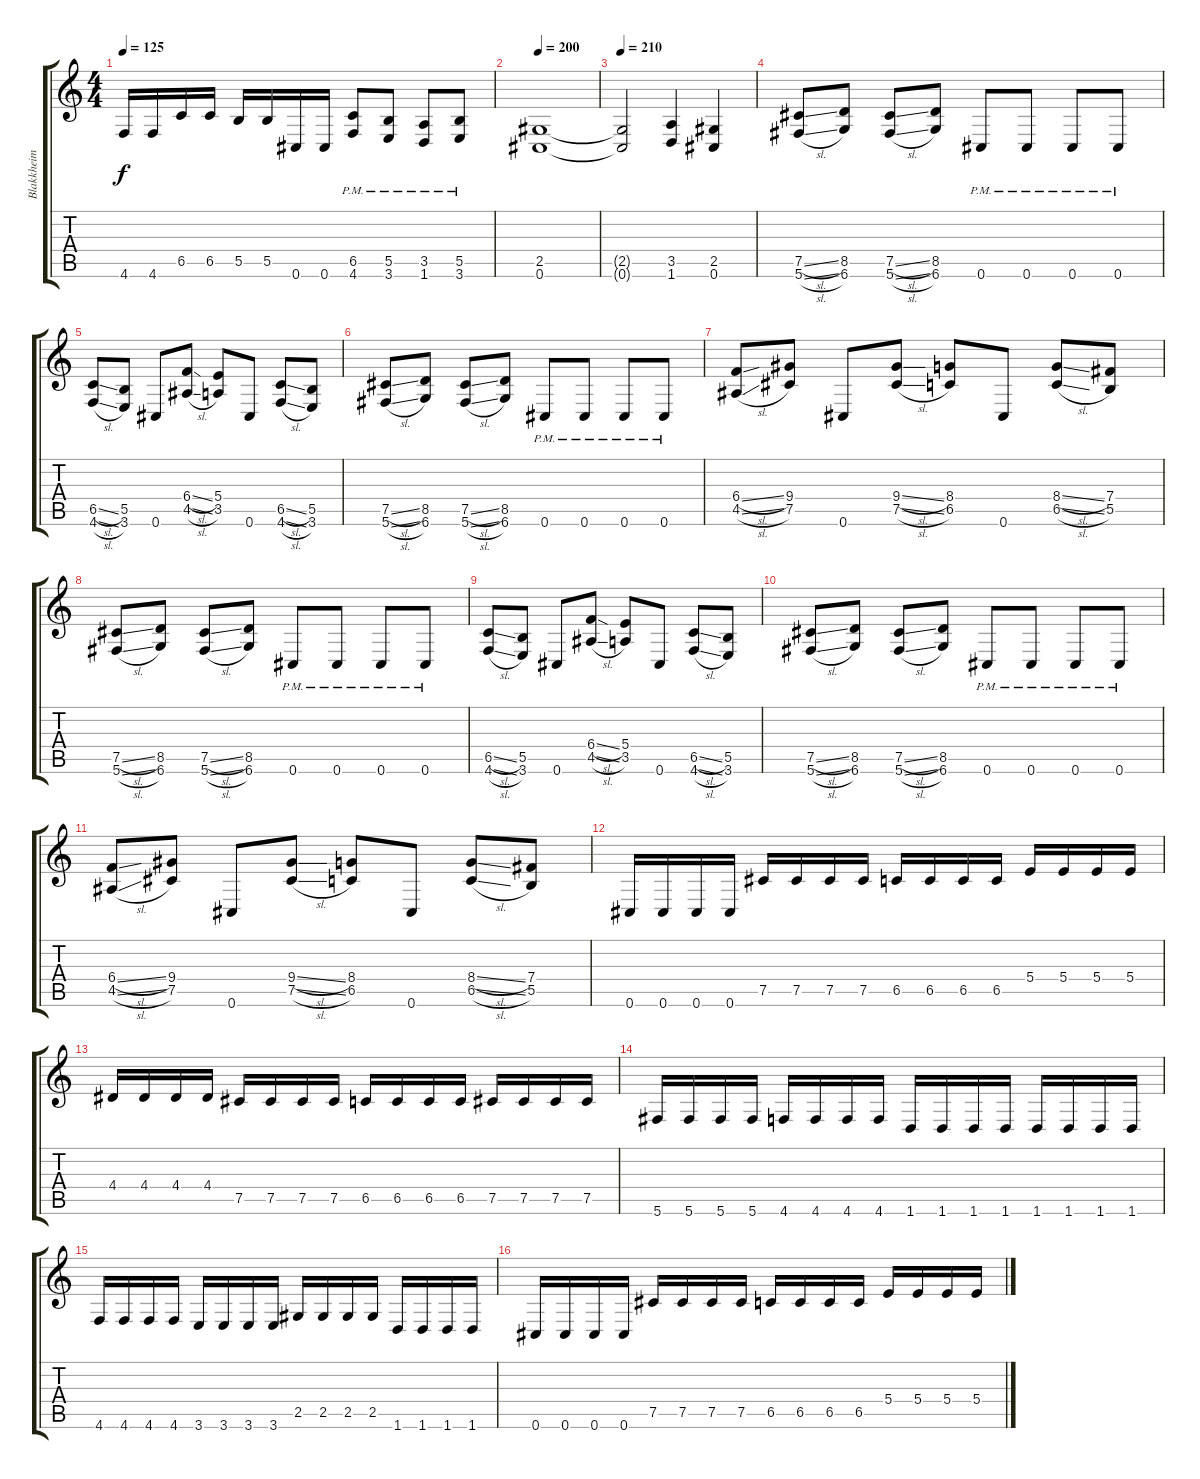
\track ("Blakkheim" "Blakkheim") {instrument distortionguitar}
\staff {score tabs}
\tuning (Db4 Ab3 E3 B2 Gb2 Db2) {hide}
\ts (4 4)
\tempo 125
\clef g2
\ks c
4.6.16{dy f} 4.6.16 6.5.16 6.5.16 5.5.16 5.5.16 0.6.16 0.6.16 (6.5{pm} 4.6{pm}).8 (5.5{pm} 3.6{pm}).8 (3.5{pm} 1.6{pm}).8 (5.5{pm} 3.6{pm}).8 |
\tempo 200
(2.5 0.6).1 |
\tempo 210
(2.5{t} 0.6{t}).2 (3.5 1.6).4 (2.5 0.6).4 |
(7.5{sl} 5.6{sl}).8 (8.5 6.6).8 (7.5{sl} 5.6{sl}).8 (8.5 6.6).8 0.6{pm}.8 0.6{pm}.8 0.6{pm}.8 0.6{pm}.8 |
(6.5{sl} 4.6{sl}).8 (5.5 3.6).8 0.6.8 (6.4{sl} 4.5{sl}).8 (5.4 3.5).8 0.6.8 (6.5{sl} 4.6{sl}).8 (5.5 3.6).8 |
(7.5{sl} 5.6{sl}).8 (8.5 6.6).8 (7.5{sl} 5.6{sl}).8 (8.5 6.6).8 0.6{pm}.8 0.6{pm}.8 0.6{pm}.8 0.6{pm}.8 |
(6.4{sl} 4.5{sl}).8 (9.4 7.5).8 0.6.8 (9.4{sl} 7.5{sl}).8 (8.4 6.5).8 0.6.8 (8.4{sl} 6.5{sl}).8 (7.4 5.5).8 |
(7.5{sl} 5.6{sl}).8 (8.5 6.6).8 (7.5{sl} 5.6{sl}).8 (8.5 6.6).8 0.6{pm}.8 0.6{pm}.8 0.6{pm}.8 0.6{pm}.8 |
(6.5{sl} 4.6{sl}).8 (5.5 3.6).8 0.6.8 (6.4{sl} 4.5{sl}).8 (5.4 3.5).8 0.6.8 (6.5{sl} 4.6{sl}).8 (5.5 3.6).8 |
(7.5{sl} 5.6{sl}).8 (8.5 6.6).8 (7.5{sl} 5.6{sl}).8 (8.5 6.6).8 0.6{pm}.8 0.6{pm}.8 0.6{pm}.8 0.6{pm}.8 |
(6.4{sl} 4.5{sl}).8 (9.4 7.5).8 0.6.8 (9.4{sl} 7.5{sl}).8 (8.4 6.5).8 0.6.8 (8.4{sl} 6.5{sl}).8 (7.4 5.5).8 |
0.6.16 0.6.16 0.6.16 0.6.16 7.5.16 7.5.16 7.5.16 7.5.16 6.5.16 6.5.16 6.5.16 6.5.16 5.4.16 5.4.16 5.4.16 5.4.16 |
4.4.16 4.4.16 4.4.16 4.4.16 7.5.16 7.5.16 7.5.16 7.5.16 6.5.16 6.5.16 6.5.16 6.5.16 7.5.16 7.5.16 7.5.16 7.5.16 |
5.6.16 5.6.16 5.6.16 5.6.16 4.6.16 4.6.16 4.6.16 4.6.16 1.6.16 1.6.16 1.6.16 1.6.16 1.6.16 1.6.16 1.6.16 1.6.16 |
4.6.16 4.6.16 4.6.16 4.6.16 3.6.16 3.6.16 3.6.16 3.6.16 2.5.16 2.5.16 2.5.16 2.5.16 1.6.16 1.6.16 1.6.16 1.6.16 |
0.6.16 0.6.16 0.6.16 0.6.16 7.5.16 7.5.16 7.5.16 7.5.16 6.5.16 6.5.16 6.5.16 6.5.16 5.4.16 5.4.16 5.4.16 5.4.16
